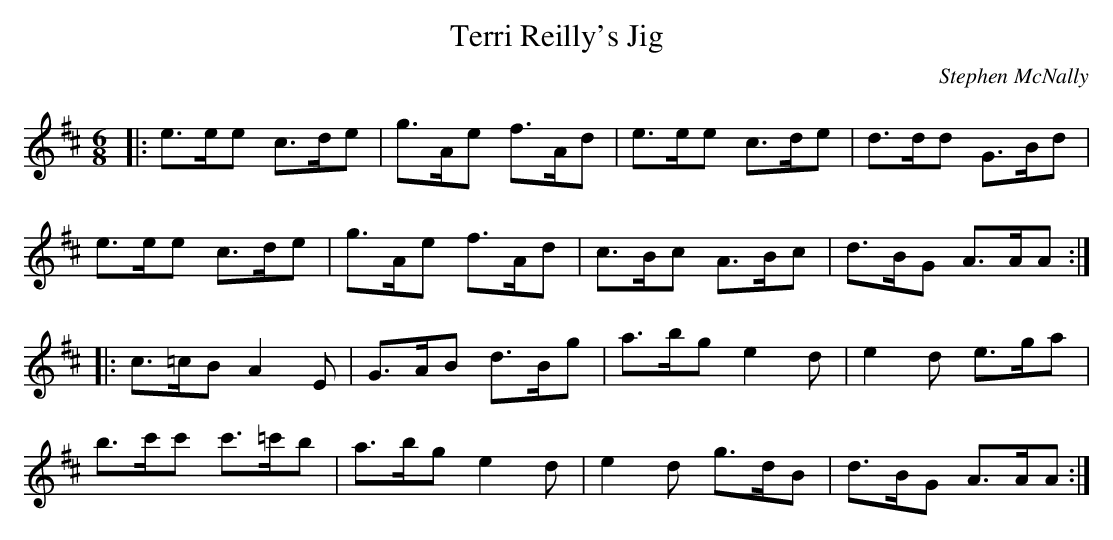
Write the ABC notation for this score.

X:1
T:Terri Reilly's Jig
M:6/8
L:1/8
C:Stephen McNally
K:AMix
|:e>ee c>de|g>Ae f>Ad|e>ee c>de|d>dd G>Bd|
e>ee c>de|g>Ae f>Ad|c>Bc A>Bc|d>BG A>AA:|
|:c>=cB A2E|G>AB d>Bg|a>bg e2d|e2d e>ga|
b>c'c' c'>=c'b|a>bg e2d|e2d g>dB|d>BG A>AA:|
